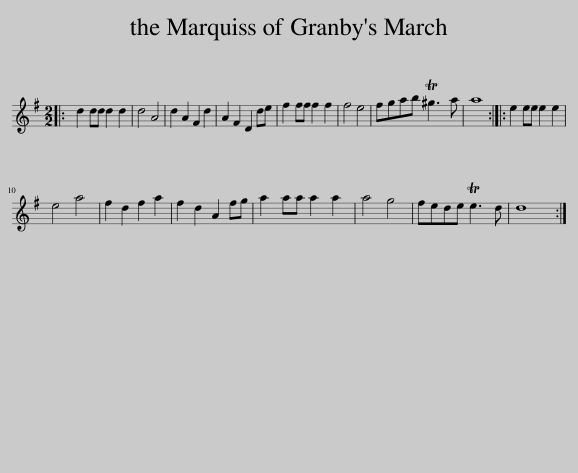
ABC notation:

X:1
L:1/8
M:2/2
I:linebreak $
K:G
V:1 treble
V:1
|: d2 dd d2 d2 | d4 A4 | d2 A2 F2 d2 | A2 F2 D2 de | f2 ff f2 f2 | %5
 f4 e4 | fgab T^g3 a | a8 :: e2 ee e2 e2 |$ e4 a4 | %10
 f2 d2 f2 a2 | f2 d2 A2 fg | a2 aa a2 a2 | a4 g4 | fede Te3 d | %15
 d8 :| %16
